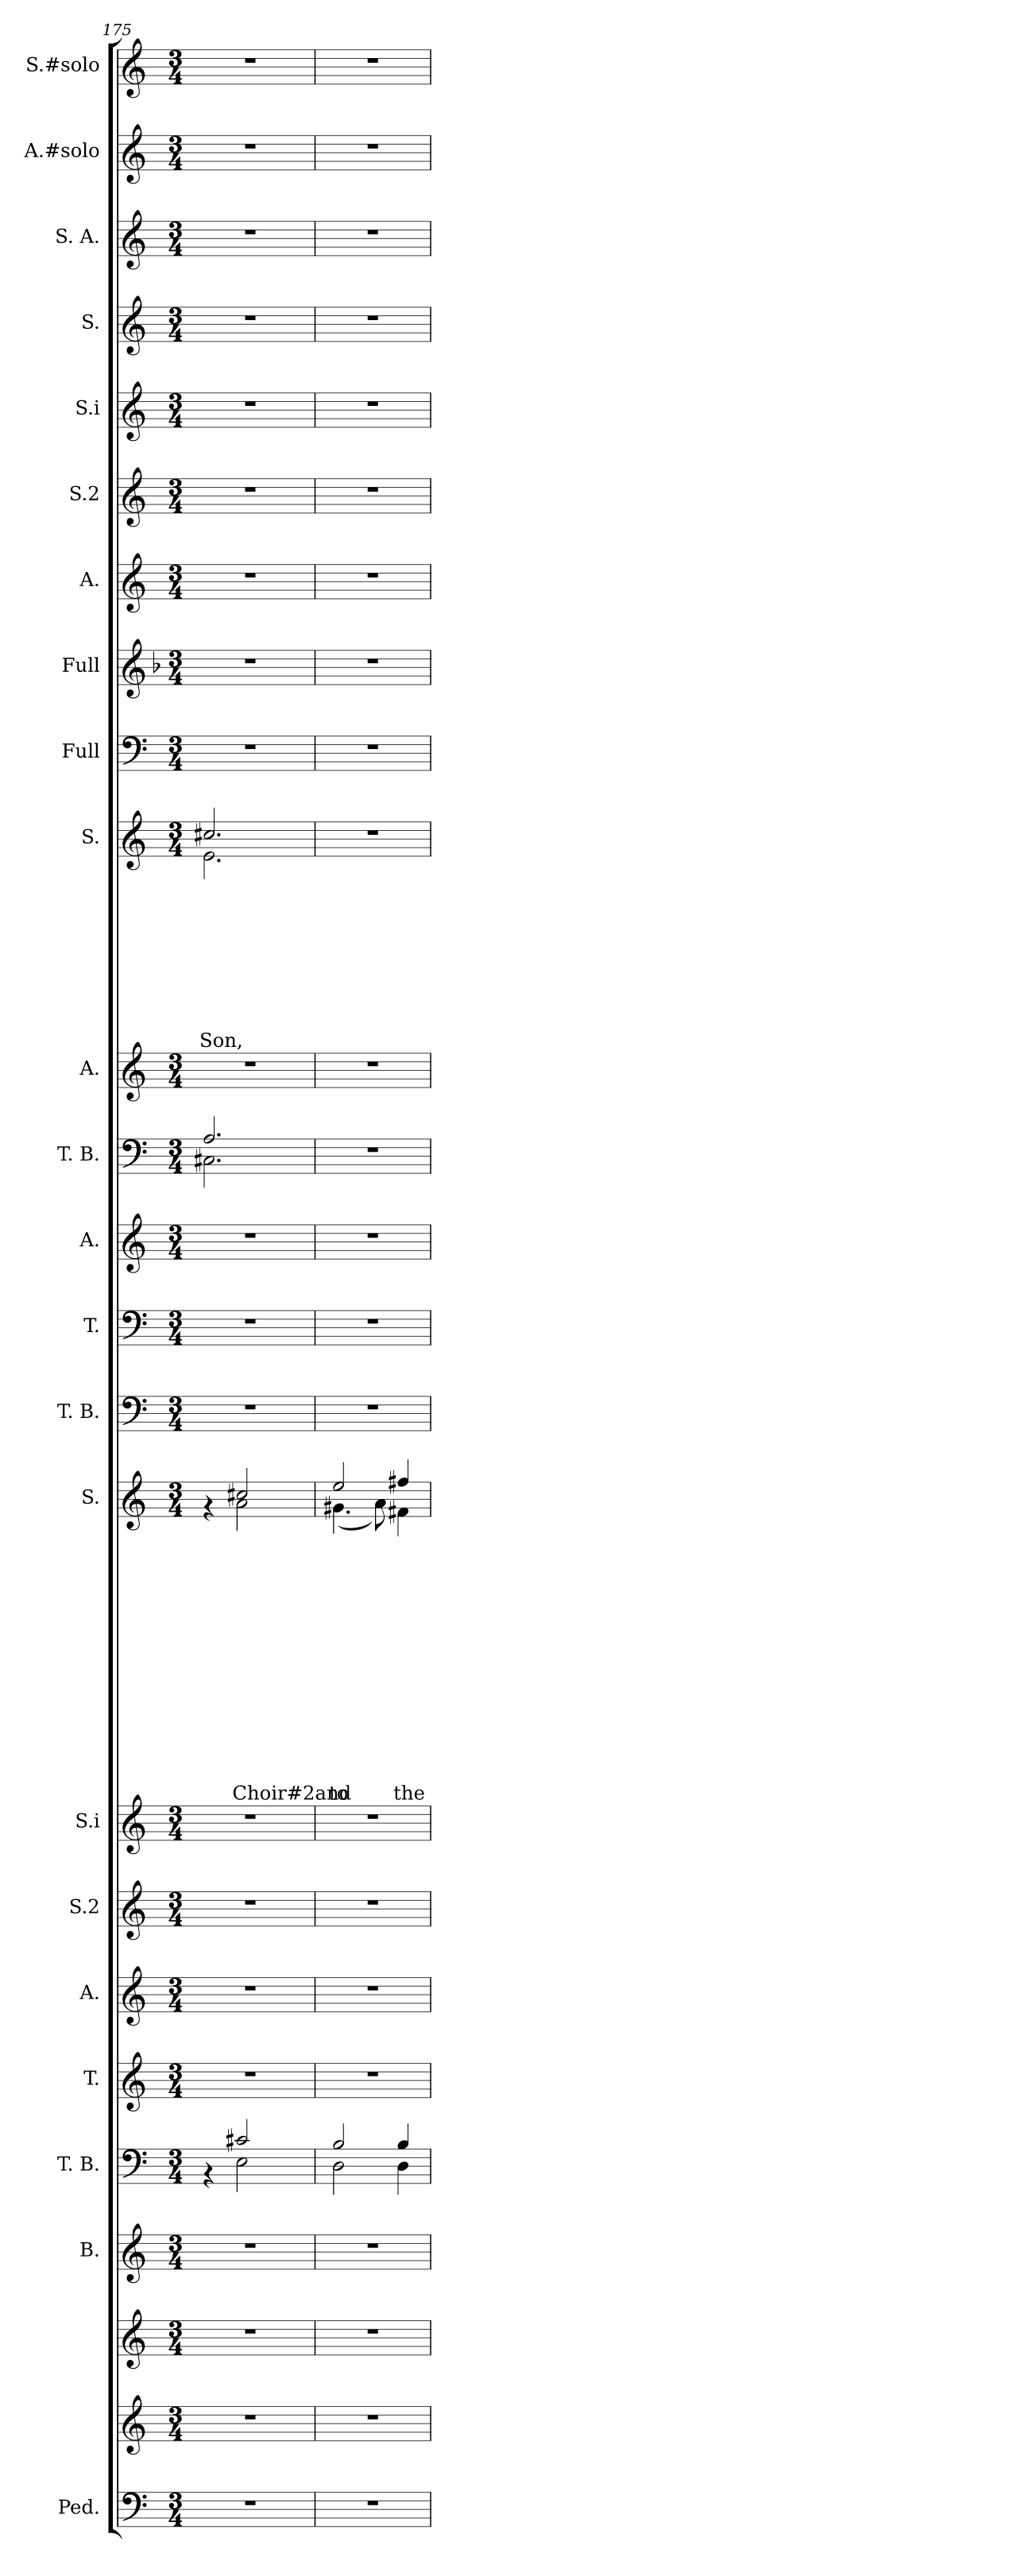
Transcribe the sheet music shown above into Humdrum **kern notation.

**kern	**kern	**kern	**kern	**kern	**kern	**kern	**kern	**kern	**kern	**text	**text	**text	**text	**text	**text	**text	**text	**text	**text	**text	**text	**text	**text	**kern	**kern	**kern	**kern	**kern	**kern	**text	**text	**text	**text	**text	**text	**text	**text	**text	**kern	**kern	**kern	**kern	**kern	**kern	**kern	**kern	**kern
*part25	*part24	*part23	*part22	*part21	*part20	*part19	*part18	*part17	*part16	*part16	*part16	*part16	*part16	*part16	*part16	*part16	*part16	*part16	*part16	*part16	*part16	*part16	*part16	*part15	*part14	*part13	*part12	*part11	*part10	*part10	*part10	*part10	*part10	*part10	*part10	*part10	*part10	*part10	*part9	*part8	*part7	*part6	*part5	*part4	*part3	*part2	*part1
*staff25	*staff24	*staff23	*staff22	*staff21	*staff20	*staff19	*staff18	*staff17	*staff16	*staff16	*staff16	*staff16	*staff16	*staff16	*staff16	*staff16	*staff16	*staff16	*staff16	*staff16	*staff16	*staff16	*staff16	*staff15	*staff14	*staff13	*staff12	*staff11	*staff10	*staff10	*staff10	*staff10	*staff10	*staff10	*staff10	*staff10	*staff10	*staff10	*staff9	*staff8	*staff7	*staff6	*staff5	*staff4	*staff3	*staff2	*staff1
*I"Ped.	*	*	*I"B.	*I"T. B.	*I"T.	*I"A.	*I"S.2	*I"S.i	*I"S.	*	*	*	*	*	*	*	*	*	*	*	*	*	*	*I"T. B.	*I"T.	*I"A.	*I"T. B.	*I"A.	*I"S.	*	*	*	*	*	*	*	*	*	*I"Full	*I"Full	*I"A.	*I"S.2	*I"S.i	*I"S.	*I"S. A.	*I"A.#solo	*I"S.#solo
*I'Ped.	*	*	*	*I'T. B.	*I'T.	*I'A.	*I'S.2	*I'S.i	*I'S.	*	*	*	*	*	*	*	*	*	*	*	*	*	*	*I'T. B.	*I'T.	*	*I'T. B.	*I'A.	*I'S.	*	*	*	*	*	*	*	*	*	*	*	*I'A.	*I'S.2	*I'S.i	*I'S.	*I'S. A.	*I'A.#solo	*I'S.#solo
*clefF4	*clefG2	*clefG2	*clefG2	*clefF4	*clefG2	*clefG2	*clefG2	*clefG2	*clefG2	*	*	*	*	*	*	*	*	*	*	*	*	*	*	*clefF4	*clefF4	*clefG2	*clefF4	*clefG2	*clefG2	*	*	*	*	*	*	*	*	*	*clefF4	*clefG2	*clefG2	*clefG2	*clefG2	*clefG2	*clefG2	*clefG2	*clefG2
*	*	*	*	*	*	*	*	*	*	*	*	*	*	*	*	*	*	*	*	*	*	*	*	*	*	*	*	*	*	*	*	*	*	*	*	*	*	*	*	*ITrd3c5	*	*	*	*	*	*	*
*k[]	*k[]	*k[]	*k[]	*k[]	*k[]	*k[]	*k[]	*k[]	*k[]	*	*	*	*	*	*	*	*	*	*	*	*	*	*	*k[]	*k[]	*k[]	*k[]	*k[]	*k[]	*	*	*	*	*	*	*	*	*	*k[]	*k[]	*k[]	*k[]	*k[]	*k[]	*k[]	*k[]	*k[]
*C:	*C:	*C:	*C:	*C:	*C:	*C:	*C:	*C:	*C:	*	*	*	*	*	*	*	*	*	*	*	*	*	*	*C:	*C:	*C:	*C:	*C:	*C:	*	*	*	*	*	*	*	*	*	*C:	*C:	*C:	*C:	*C:	*C:	*C:	*C:	*C:
*M3/4	*M3/4	*M3/4	*M3/4	*M3/4	*M3/4	*M3/4	*M3/4	*M3/4	*M3/4	*	*	*	*	*	*	*	*	*	*	*	*	*	*	*M3/4	*M3/4	*M3/4	*M3/4	*M3/4	*M3/4	*	*	*	*	*	*	*	*	*	*M3/4	*M3/4	*M3/4	*M3/4	*M3/4	*M3/4	*M3/4	*M3/4	*M3/4
=175	=175	=175	=175	=175	=175	=175	=175	=175	=175	=175	=175	=175	=175	=175	=175	=175	=175	=175	=175	=175	=175	=175	=175	=175	=175	=175	=175	=175	=175	=175	=175	=175	=175	=175	=175	=175	=175	=175	=175	=175	=175	=175	=175	=175	=175	=175	=175
*	*	*	*	*^	*	*	*	*	*^	*	*	*	*	*	*	*	*	*	*	*	*	*	*	*	*	*	*^	*	*^	*	*	*	*	*	*	*	*	*	*	*	*	*	*	*	*	*	*
!	!	!	!	!	!	!	!	!	!	!	!	!	!	!	!	!	!	!	!	!	!	!	!	!	!	!	!	!	!	!	!	!	!	!	!	!	!	!	!	!	!	!LO:LY:b	!	!	!	!	!	!	!	!	!
2.r	2.r	2.r	2.r	4rAA	4ryy	2.r	2.r	2.r	2.r	4rf	4ryy	.	.	.	.	.	.	.	.	.	.	.	.	.	.	2.r	2.r	2.r	2.A/	2.C#X\	2.r	2.cc#X/	2.e\	.	.	.	.	.	.	.	.	Son,	2.r	2.r	2.r	2.r	2.r	2.r	2.r	2.r	2.r
!	!	!	!	!	!	!	!	!	!	!	!	!	!	!	!	!	!	!	!	!	!	!	!	!	!LO:LY:b	!	!	!	!	!	!	!	!	!	!	!	!	!	!	!	!	!	!	!	!	!	!	!	!	!	!
.	.	.	.	2c#X/	2E\	.	.	.	.	2cc#X/	2a\	.	.	.	.	.	.	.	.	.	.	.	.	.	Choir#2and	.	.	.	.	.	.	.	.	.	.	.	.	.	.	.	.	.	.	.	.	.	.	.	.	.	.
*	*	*	*	*	*	*	*	*	*	*	*	*	*	*	*	*	*	*	*	*	*	*	*	*	*	*	*	*	*v	*v	*	*v	*v	*	*	*	*	*	*	*	*	*	*	*	*	*	*	*	*	*	*
=176	=176	=176	=176	=176	=176	=176	=176	=176	=176	=176	=176	=176	=176	=176	=176	=176	=176	=176	=176	=176	=176	=176	=176	=176	=176	=176	=176	=176	=176	=176	=176	=176	=176	=176	=176	=176	=176	=176	=176	=176	=176	=176	=176	=176	=176	=176	=176	=176	=176
!	!	!	!	!	!	!	!	!	!	!	!	!	!	!	!	!	!	!	!	!	!	!	!	!	!LO:LY:b	!	!	!	!	!	!	!	!	!	!	!	!	!	!	!	!	!	!	!	!	!	!	!	!
2.r	2.r	2.r	2.r	2B/	2D\	2.r	2.r	2.r	2.r	2ee/	(<4.g#X\	.	.	.	.	.	.	.	.	.	.	.	.	.	to	2.r	2.r	2.r	2.r	2.r	2.r	.	.	.	.	.	.	.	.	.	2.r	2.r	2.r	2.r	2.r	2.r	2.r	2.r	2.r
.	.	.	.	.	.	.	.	.	.	.	8a\)	.	.	.	.	.	.	.	.	.	.	.	.	.	.	.	.	.	.	.	.	.	.	.	.	.	.	.	.	.	.	.	.	.	.	.	.	.	.
!	!	!	!	!	!	!	!	!	!	!	!	!	!	!	!	!	!	!	!	!	!	!	!	!	!LO:LY:b	!	!	!	!	!	!	!	!	!	!	!	!	!	!	!	!	!	!	!	!	!	!	!	!
.	.	.	.	4B/	4D\	.	.	.	.	4f#X\	4ff#X/	.	.	.	.	.	.	.	.	.	.	.	.	.	the	.	.	.	.	.	.	.	.	.	.	.	.	.	.	.	.	.	.	.	.	.	.	.	.
*	*	*	*	*v	*v	*	*	*	*	*v	*v	*	*	*	*	*	*	*	*	*	*	*	*	*	*	*	*	*	*	*	*	*	*	*	*	*	*	*	*	*	*	*	*	*	*	*	*	*	*
=	=	=	=	=	=	=	=	=	=	=	=	=	=	=	=	=	=	=	=	=	=	=	=	=	=	=	=	=	=	=	=	=	=	=	=	=	=	=	=	=	=	=	=	=	=	=	=
*-	*-	*-	*-	*-	*-	*-	*-	*-	*-	*-	*-	*-	*-	*-	*-	*-	*-	*-	*-	*-	*-	*-	*-	*-	*-	*-	*-	*-	*-	*-	*-	*-	*-	*-	*-	*-	*-	*-	*-	*-	*-	*-	*-	*-	*-	*-	*-
